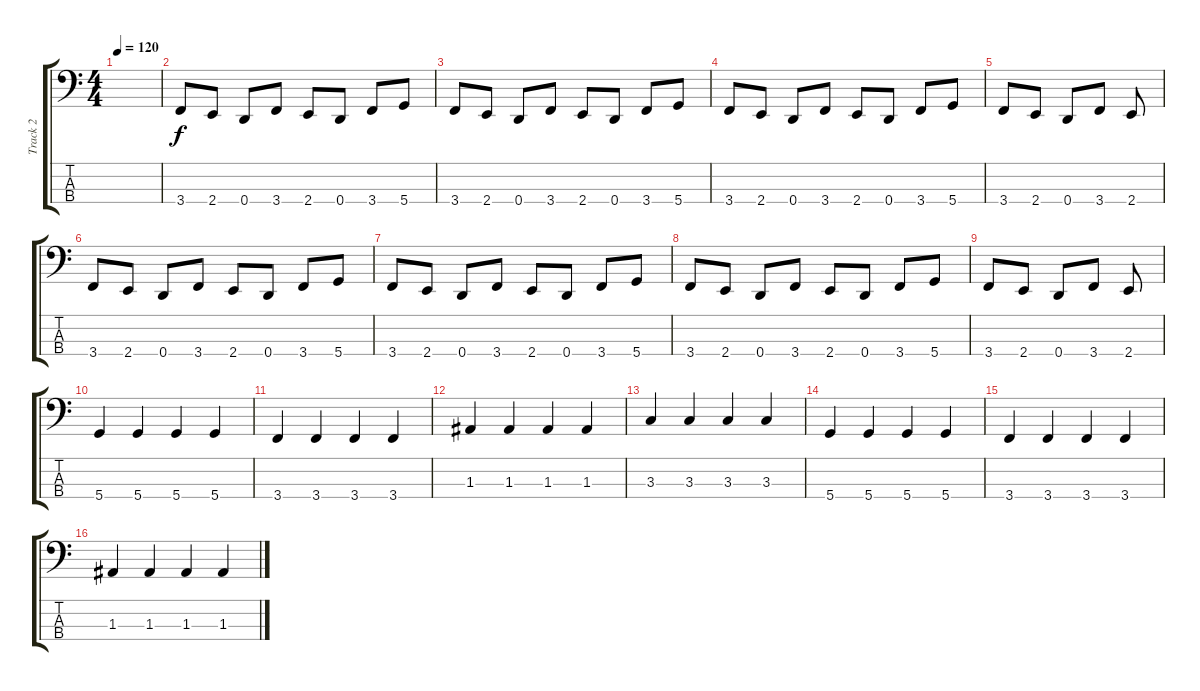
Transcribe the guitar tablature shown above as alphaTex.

\track ("Track 2" "Track 2") {instrument electricbassfinger}
\staff {score tabs}
\tuning (G2 D2 A1 D1) {hide}
\ts (4 4)
\tempo 120
\clef f4
\ks c
|
3.4.8 2.4.8 0.4.8 3.4.8 2.4.8 0.4.8 3.4.8 5.4.8 |
3.4.8 2.4.8 0.4.8 3.4.8 2.4.8 0.4.8 3.4.8 5.4.8 |
3.4.8 2.4.8 0.4.8 3.4.8 2.4.8 0.4.8 3.4.8 5.4.8 |
3.4.8 2.4.8 0.4.8 3.4.8 2.4.8 |
3.4.8 2.4.8 0.4.8 3.4.8 2.4.8 0.4.8 3.4.8 5.4.8 |
3.4.8 2.4.8 0.4.8 3.4.8 2.4.8 0.4.8 3.4.8 5.4.8 |
3.4.8 2.4.8 0.4.8 3.4.8 2.4.8 0.4.8 3.4.8 5.4.8 |
3.4.8 2.4.8 0.4.8 3.4.8 2.4.8 |
5.4.4 5.4.4 5.4.4 5.4.4 |
3.4.4 3.4.4 3.4.4 3.4.4 |
1.3.4 1.3.4 1.3.4 1.3.4 |
3.3.4 3.3.4 3.3.4 3.3.4 |
5.4.4 5.4.4 5.4.4 5.4.4 |
3.4.4 3.4.4 3.4.4 3.4.4 |
1.3.4 1.3.4 1.3.4 1.3.4
